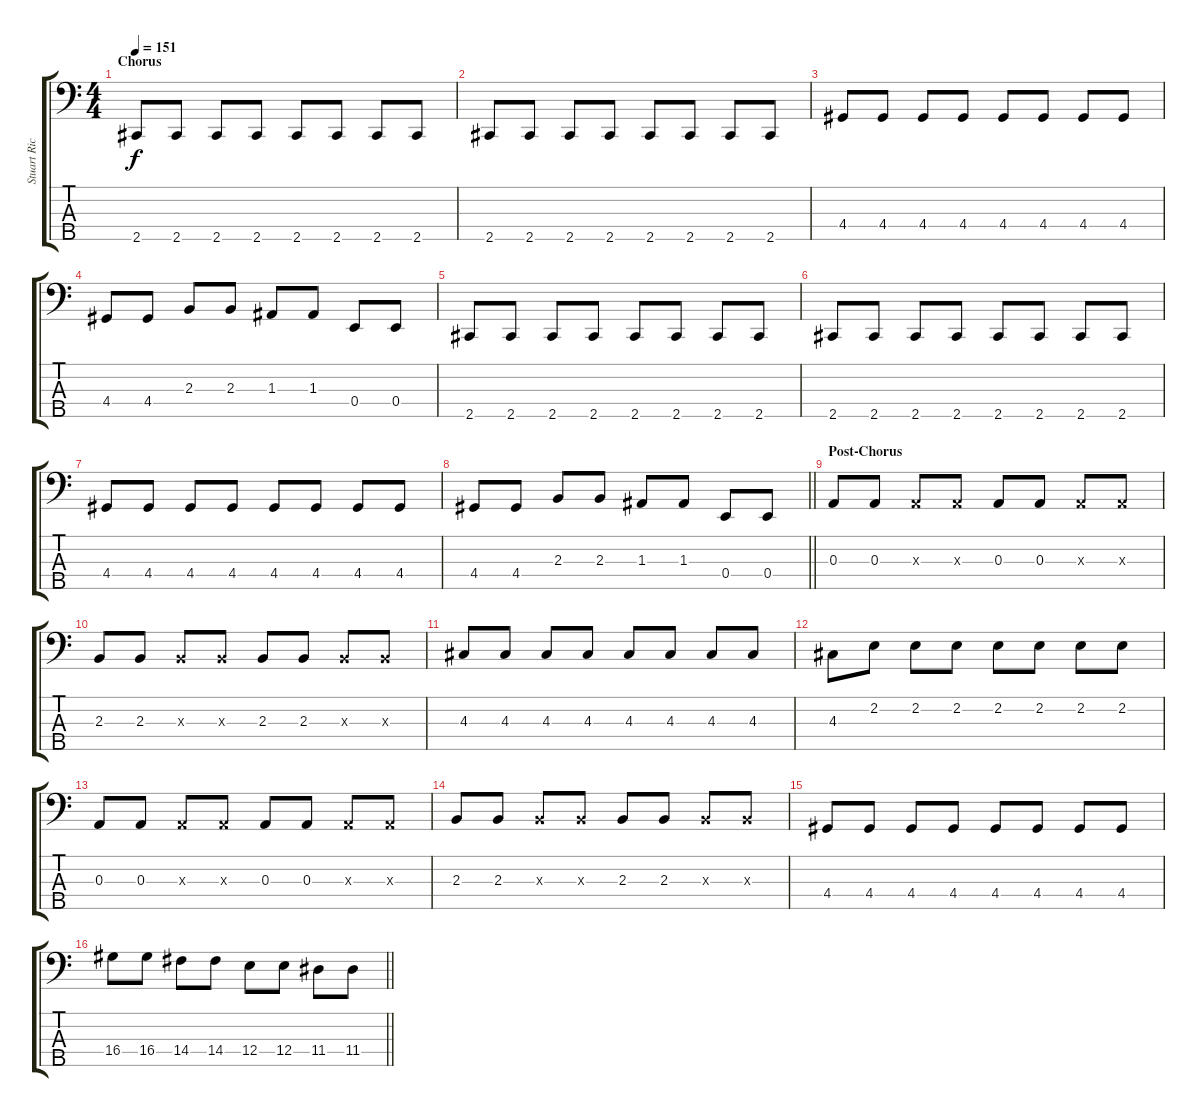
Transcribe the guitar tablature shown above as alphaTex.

\track ("Stuart Richardson [Bass]" "Stuart Ric") {instrument electricbassfinger}
\staff {score tabs}
\tuning (G2 D2 A1 E1 B0) {hide}
\ts (4 4)
\section ("" "Chorus")
\tempo 151
\clef f4
\ks c
2.5.8{dy f} 2.5.8 2.5.8 2.5.8 2.5.8 2.5.8 2.5.8 2.5.8 |
2.5.8 2.5.8 2.5.8 2.5.8 2.5.8 2.5.8 2.5.8 2.5.8 |
4.4.8 4.4.8 4.4.8 4.4.8 4.4.8 4.4.8 4.4.8 4.4.8 |
4.4.8 4.4.8 2.3.8 2.3.8 1.3.8 1.3.8 0.4.8 0.4.8 |
2.5.8 2.5.8 2.5.8 2.5.8 2.5.8 2.5.8 2.5.8 2.5.8 |
2.5.8 2.5.8 2.5.8 2.5.8 2.5.8 2.5.8 2.5.8 2.5.8 |
4.4.8 4.4.8 4.4.8 4.4.8 4.4.8 4.4.8 4.4.8 4.4.8 |
\barLineRight lightlight
4.4.8 4.4.8 2.3.8 2.3.8 1.3.8 1.3.8 0.4.8 0.4.8 |
\section ("" "Post-Chorus")
0.3.8 0.3.8 0.3{x}.8 0.3{x}.8 0.3.8 0.3.8 0.3{x}.8 0.3{x}.8 |
2.3.8 2.3.8 2.3{x}.8 2.3{x}.8 2.3.8 2.3.8 2.3{x}.8 2.3{x}.8 |
4.3.8 4.3.8 4.3.8 4.3.8 4.3.8 4.3.8 4.3.8 4.3.8 |
4.3.8 2.2.8 2.2.8 2.2.8 2.2.8 2.2.8 2.2.8 2.2.8 |
0.3.8 0.3.8 0.3{x}.8 0.3{x}.8 0.3.8 0.3.8 0.3{x}.8 0.3{x}.8 |
2.3.8 2.3.8 2.3{x}.8 2.3{x}.8 2.3.8 2.3.8 2.3{x}.8 2.3{x}.8 |
4.4.8 4.4.8 4.4.8 4.4.8 4.4.8 4.4.8 4.4.8 4.4.8 |
\barLineRight lightlight
16.4.8 16.4.8 14.4.8 14.4.8 12.4.8 12.4.8 11.4.8 11.4.8
